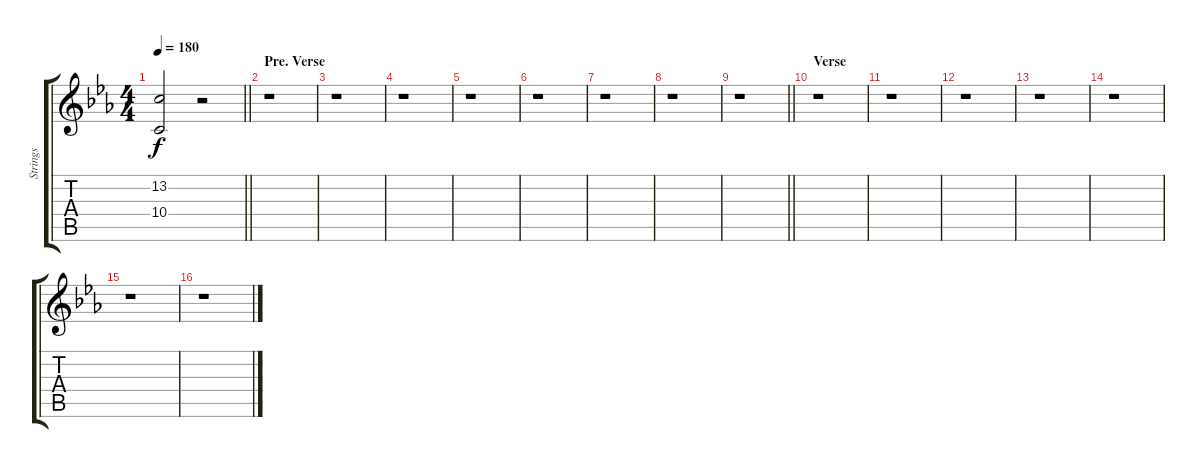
\track ("Strings" "Strings") {instrument stringensemble1}
\staff {score tabs}
\tuning (E4 B3 G3 D3 A2 E2) {hide}
\ts (4 4)
\tempo 180
\clef g2
\barLineRight lightlight
\ks eb
(13.2{t} 10.4{t}).2{dy f} r.2 |
\section ("" "Pre. Verse")
r.1 |
r.1 |
r.1 |
r.1 |
r.1 |
r.1 |
r.1 |
\barLineRight lightlight
r.1 |
\section ("" "Verse")
r.1 |
r.1 |
r.1 |
r.1 |
r.1 |
r.1 |
r.1
